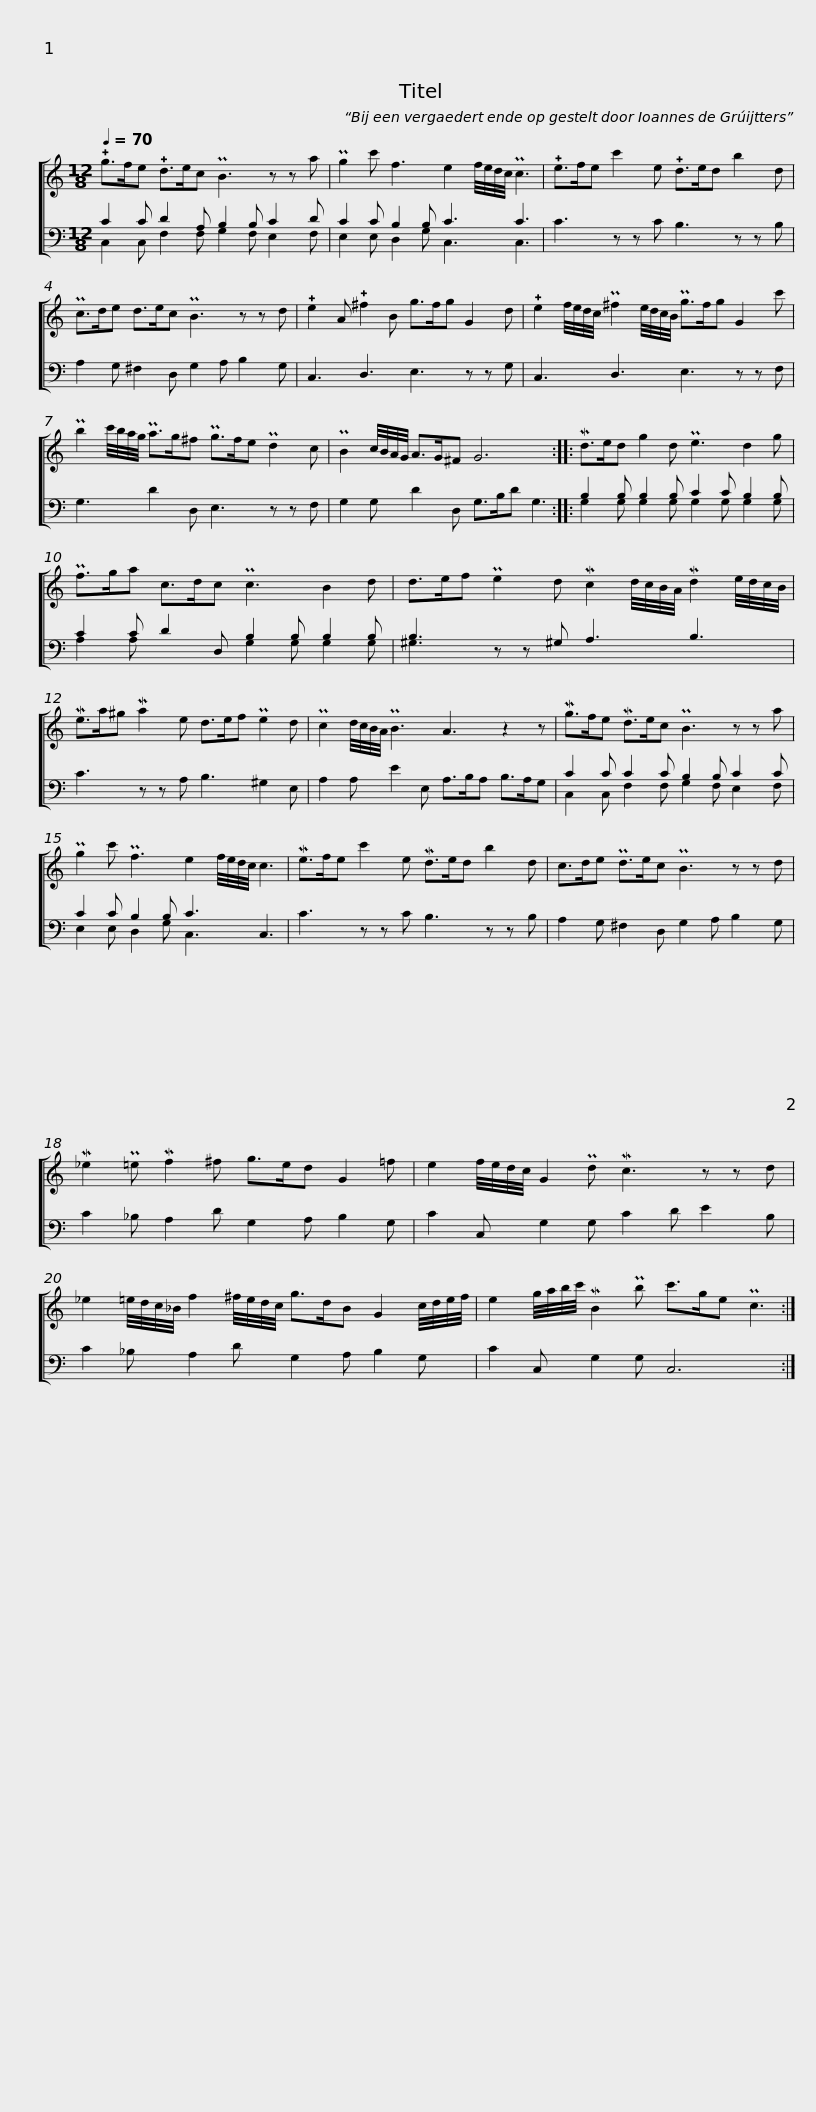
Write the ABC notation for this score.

X:1
%%score [ 1 ( 2 3 ) ]
L:1/8
Q:1/4=70
M:12/8
I:linebreak $
K:C
V:1 treble
V:2 bass
V:3 bass
V:1
 !plus!g>fe !plus!d>ec PB3 z z a | Pg2 c' f3 e2 f/4e/4d/4c/4 Pc3 | !plus!e>fe c'2 e !plus!d>ed b2 d | Pc>de d>ec PB3 z z d |$ !plus!e2 A !plus!^f2 B g>fg G2 d | %5
 !plus!e2 f/4e/4d/4c/4 P^f2 e/4d/4c/4B/4 Pg>fg G2 c' | Pb2 c'/4b/4a/4g/4 Pa>g^f Pg>fe Pd2 c | PB2 c/4B/4A/4G/4 A>G^F G6 ::$ Md>ed g2 d Pe3 d2 g | Pf>ga c>dc Pc3 B2 d | %10
 d>ef Pe2 d Mc2 d/4c/4B/4A/4 Md2 e/4d/4c/4B/4 | Me>a^g Ma2 e d>ef Pe2 d |$ Pc2 d/4c/4B/4A/4 PB3 A3 z2 z | Mg>fe Md>ec PB3 z z a | Pg2 c' Pf3 e2 f/4e/4d/4c/4 c3 |$ %15
 Me>fe c'2 e Md>ed b2 d | c>de Pd>ec PB3 z z d | M_e2 P=e Mf2 ^f g>ed G2 =f |$ e2 f/4e/4d/4c/4 G2 Pd Mc3 z z d | _e2 =e/4d/4c/4_B/4 f2 ^f/4e/4d/4c/4 g>dB G2 c/4d/4e/4f/4 | %20
 e2 g/4a/4b/4c'/4 MB2 Pb c'>ge Pc3 :| %21
V:2
 C2 C D2 A, B,2 B, C2 D | C2 C B,2 B, C3 C3 | C3 z z C B,3 z z B, | A,2 G, ^F,2 D, G,2 A, B,2 G, |$ C,3 D,3 E,3 z z G, | %5
 C,3 D,3 E,3 z z F, | G,3 D2 D, E,3 z z F, | G,2 G, D2 D, G,>B,D G,3 ::$ B,2 B, B,2 B, C2 C B,2 B, | C2 C D2 D, B,2 B, B,2 B, | %10
 B,3 z z ^G, A,3 B,3 | C3 z z A, B,3 ^G,2 E, |$ A,2 A, E2 E, A,>B,A, B,>A,G, | C2 C C2 C B,2 B, C2 C | C2 C B,2 B, C3 C,3 |$ %15
 C3 z z C B,3 z z B, | A,2 G, ^F,2 D, G,2 A, B,2 G, | C2 _B, A,2 D G,2 A, B,2 G, |$ C2 C, G,2 G, C2 D E2 B, | C2 _B, A,2 D G,2 A, B,2 G, | %20
 C2 C, G,2 G, C,6 :| %21
V:3
 C,2 C, F,2 F, G,2 F, E,2 F, | E,2 E, D,2 G, C,3 C,3 | x12 | x12 |$ x12 | %5
 x12 | x12 | x12 ::$ G,2 G, G,2 G, G,2 G, G,2 G, | A,2 A, x3 G,2 G, G,2 G, | %10
 ^G,3 x9 | x12 |$ x12 | C,2 C, F,2 F, G,2 F, E,2 F, | E,2 E, D,2 G, C,3 x3 |$ %15
 x12 | x12 | x12 |$ x12 | x12 | %20
 x12 :| %21
